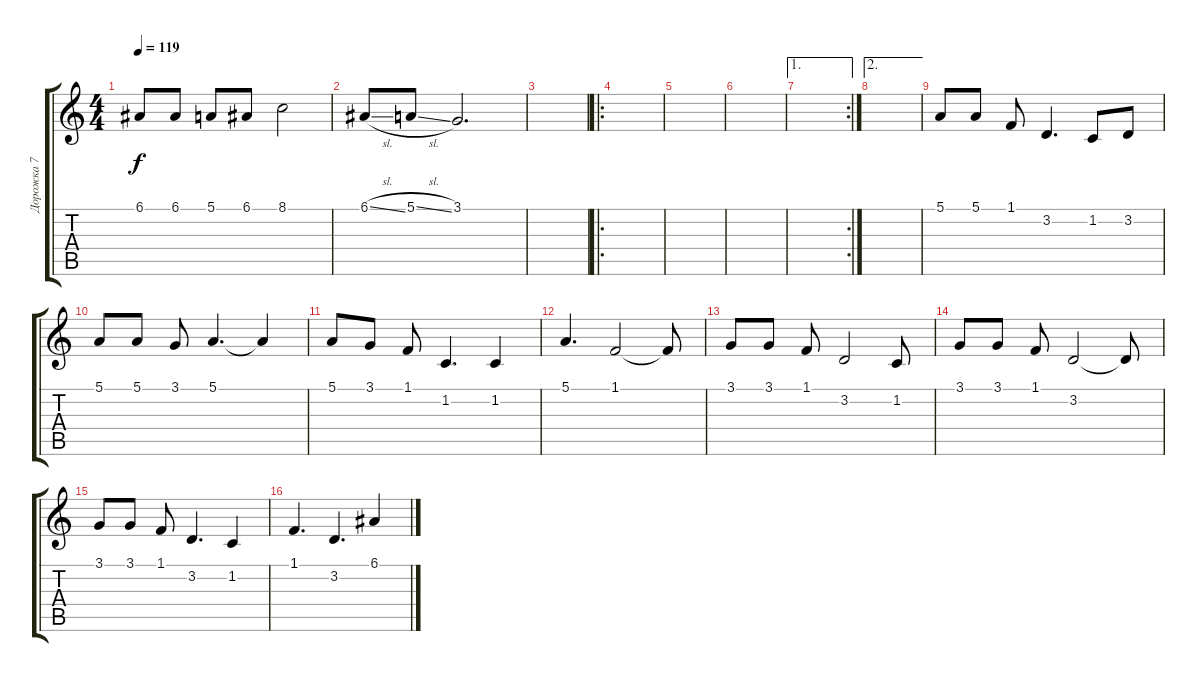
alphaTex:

\track ("Дорожка 7" "Дорожка 7") {instrument lead1square}
\staff {score tabs}
\tuning (E4 B3 G3 D3 A2 E2) {hide}
\ts (4 4)
\tempo 119
\clef g2
\ks c
6.1{t}.8{dy f} 6.1.8 5.1.8 6.1.8 8.1.2 |
6.1{sl}.8 5.1{sl}.8 3.1.2{d} |
|
\ro
|
|
|
\ae 1
\rc 2
|
\ae 2
|
5.1.8 5.1.8 1.1.8 3.2.4{d} 1.2.8 3.2.8 |
5.1.8 5.1.8 3.1.8 5.1.4{d} 5.1{t}.4 |
5.1.8 3.1.8 1.1.8 1.2.4{d} 1.2.4 |
5.1.4{d} 1.1.2 1.1{t}.8 |
3.1.8 3.1.8 1.1.8 3.2.2 1.2.8 |
3.1.8 3.1.8 1.1.8 3.2.2 3.2{t}.8 |
3.1.8 3.1.8 1.1.8 3.2.4{d} 1.2.4 |
1.1.4{d} 3.2.4{d} 6.1.4
